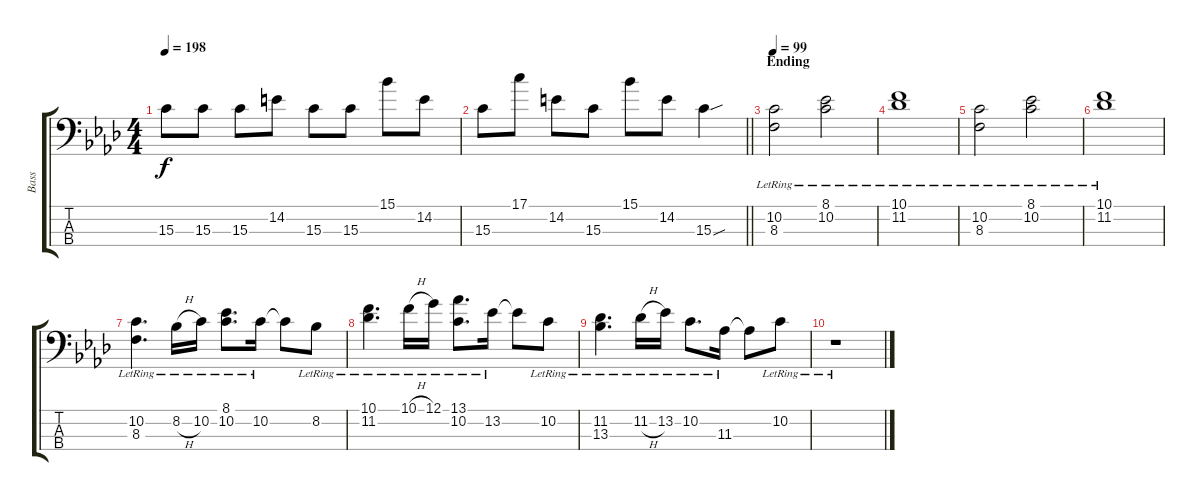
\track ("Bass" "Bass") {instrument electricbassfinger}
\staff {score tabs}
\tuning (G2 D2 A1 E1) {hide}
\ts (4 4)
\tempo 198
\clef f4
\ks ab
15.3.8{dy f} 15.3.8 15.3.8 14.2.8 15.3.8 15.3.8 15.1.8 14.2.8 |
\barLineRight lightlight
15.3.8 17.1.8 14.2.8 15.3.8 15.1.8 14.2.8 15.3{sou}.4 |
\section ("" "Ending")
\tempo 99
(10.2{lr} 8.3{lr}).2 (8.1{lr} 10.2{lr}).2 |
(10.1{lr} 11.2{lr}).1 |
(10.2{lr} 8.3{lr}).2 (8.1{lr} 10.2{lr}).2 |
(10.1{lr} 11.2{lr}).1 |
(10.2{lr} 8.3{lr}).4{d} 8.2{h lr}.16 10.2{lr}.16 (8.1{lr} 10.2{lr}).8{d} 10.2{lr}.16 10.2{t}.8 8.2{lr}.8 |
(10.1{lr} 11.2{lr}).4{d} 10.1{h lr}.16 12.1{lr}.16 (13.1{lr} 10.2{lr}).8{d} 13.2{lr}.16 13.2{t}.8 10.2{lr}.8 |
(11.2{lr} 13.3{lr}).4{d} 11.2{h lr}.16 13.2{lr}.16 10.2{lr}.8{d} 11.3{lr}.16 11.3{t}.8 10.2{lr}.8 |
r.1
